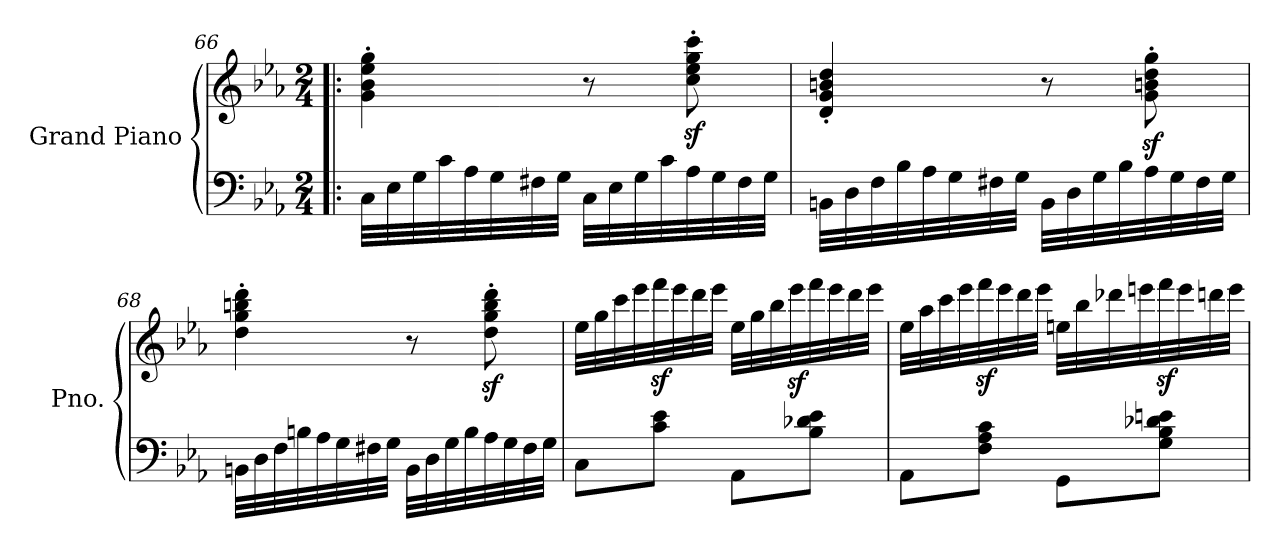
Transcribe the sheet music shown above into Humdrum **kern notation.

**kern	**kern
*part1	*part1
*staff2	*staff1
*I"Grand Piano	*
*I'Pno.	*
*clefF4	*clefG2
*k[b-e-a-]	*k[b-e-a-]
*M2/4	*M2/4
=66!|:	=66!|:
32C\LLL	4g\' 4b-\' 4ee-\' 4gg\'
32E-\	.
32G\	.
32c\	.
32A-\	.
32G\	.
32F#X\	.
32G\JJJ	.
32C\LLL	8r
32E-\	.
32G\	.
32c\	.
32A-\	8cc\z<' 8ee-\z<' 8gg\z<' 8ccc\z<'
32G\	.
32F#\	.
32G\JJJ	.
!!LO:LB:g=z
=67	=67
32BBn\LLL	4d/' 4g/' 4bn/' 4dd/'
32D\	.
32F\	.
32B-\	.
32A-\	.
32G\	.
32F#X\	.
32G\JJJ	.
32BB\LLL	8r
32D\	.
32G\	.
32B-\	.
32A-\	8g\z<' 8bn\z<' 8dd\z<' 8gg\z<'
32G\	.
32F#\	.
32G\JJJ	.
=68	=68
32BBn\LLL	4dd\' 4gg\' 4bbn\' 4ddd\'
32D\	.
32F\	.
32Bn\	.
32A-\	.
32G\	.
32F#X\	.
32G\JJJ	.
32BB\LLL	8r
32D\	.
32G\	.
32B\	.
32A-\	8dd\z<' 8gg\z<' 8bb\z<' 8ddd\z<'
32G\	.
32F#\	.
32G\JJJ	.
!!LO:LB:g=z
=69	=69
8C\L	32ee-\LLL
.	32gg\
.	32ccc\
.	32eee-\
8c\ 8e-\J	32fffz<\
.	32eee-\
.	32ddd\
.	32eee-\JJJ
8AA-\L	32ee-\LLL
.	32gg\
.	32bb-\
.	32eee-z<\
8B-\ 8d-X\ 8e-\J	32fff\
.	32eee-\
.	32ddd\
.	32eee-\JJJ
=70	=70
8AA-\L	32ee-\LLL
.	32aa-\
.	32ccc\
.	32eee-\
8F\ 8A-\ 8c\J	32fffz<\
.	32eee-\
.	32ddd\
.	32eee-\JJJ
8GG\L	32een\LLL
.	32bb-\
.	32ddd-X\
.	32eeen\
8G\ 8B-\ 8d-X\ 8en\J	32fffz<\
.	32eee\
.	32dddn\
.	32eee\JJJ
=	=
*-	*-
